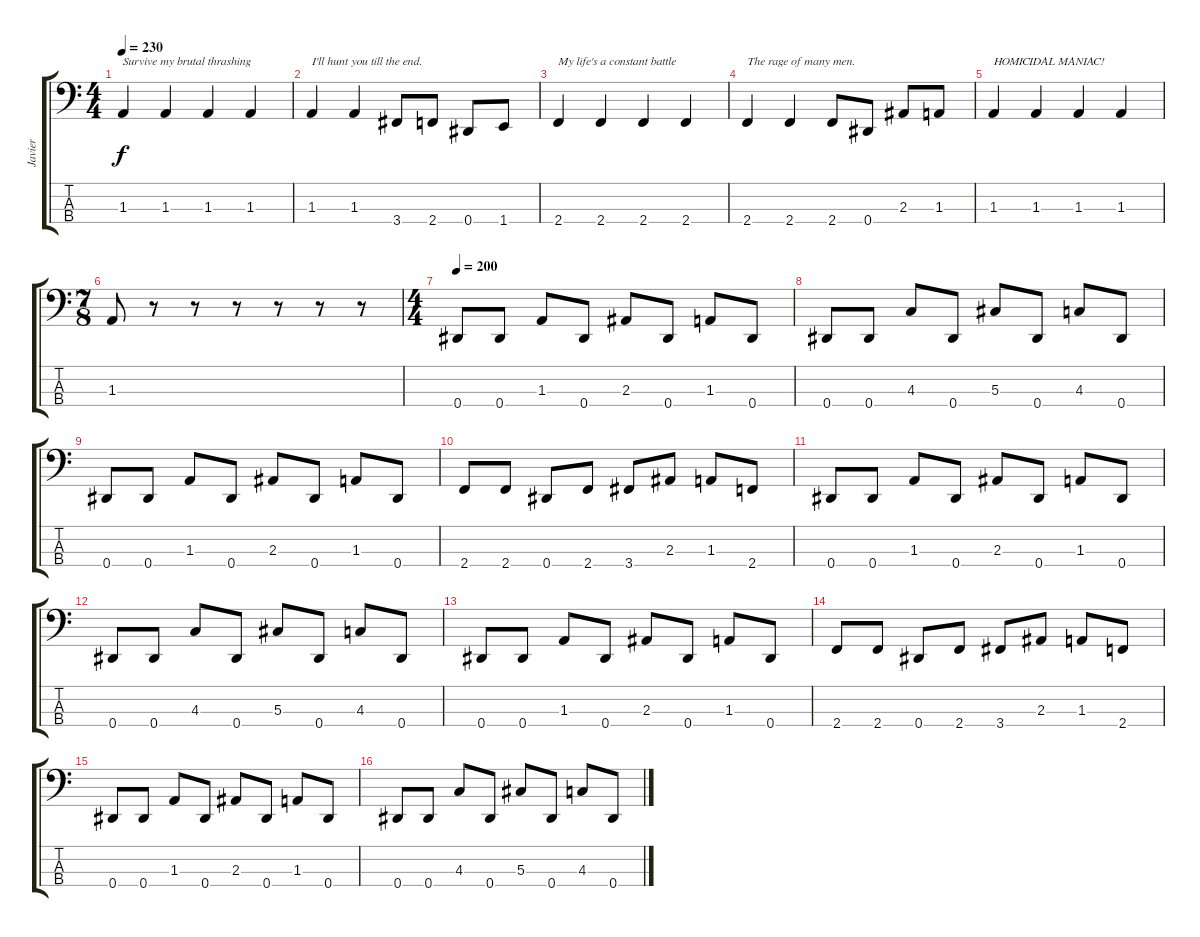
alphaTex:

\track ("Javier" "Javier") {instrument electricbasspick}
\staff {score tabs}
\tuning (Gb2 Db2 Ab1 Eb1) {hide}
\ts (4 4)
\tempo 230
\clef f4
\ks c
1.3.4{txt "Survive my brutal thrashing" dy f} 1.3.4 1.3.4 1.3.4 |
1.3.4{txt "I'll hunt you till the end."} 1.3.4 3.4.8 2.4.8 0.4.8 1.4.8 |
2.4.4{txt "My life's a constant battle"} 2.4.4 2.4.4 2.4.4 |
2.4.4{txt "The rage of many men."} 2.4.4 2.4.8 0.4.8 2.3.8 1.3.8 |
1.3.4{txt "HOMICIDAL MANIAC!"} 1.3.4 1.3.4 1.3.4 |
\ts (7 8)
1.3.8 r.8 r.8 r.8 r.8 r.8 r.8 |
\ts (4 4)
\tempo 200
0.4.8 0.4.8 1.3.8 0.4.8 2.3.8 0.4.8 1.3.8 0.4.8 |
0.4.8 0.4.8 4.3.8 0.4.8 5.3.8 0.4.8 4.3.8 0.4.8 |
0.4.8 0.4.8 1.3.8 0.4.8 2.3.8 0.4.8 1.3.8 0.4.8 |
2.4.8 2.4.8 0.4.8 2.4.8 3.4.8 2.3.8 1.3.8 2.4.8 |
0.4.8 0.4.8 1.3.8 0.4.8 2.3.8 0.4.8 1.3.8 0.4.8 |
0.4.8 0.4.8 4.3.8 0.4.8 5.3.8 0.4.8 4.3.8 0.4.8 |
0.4.8 0.4.8 1.3.8 0.4.8 2.3.8 0.4.8 1.3.8 0.4.8 |
2.4.8 2.4.8 0.4.8 2.4.8 3.4.8 2.3.8 1.3.8 2.4.8 |
0.4.8 0.4.8 1.3.8 0.4.8 2.3.8 0.4.8 1.3.8 0.4.8 |
0.4.8 0.4.8 4.3.8 0.4.8 5.3.8 0.4.8 4.3.8 0.4.8
